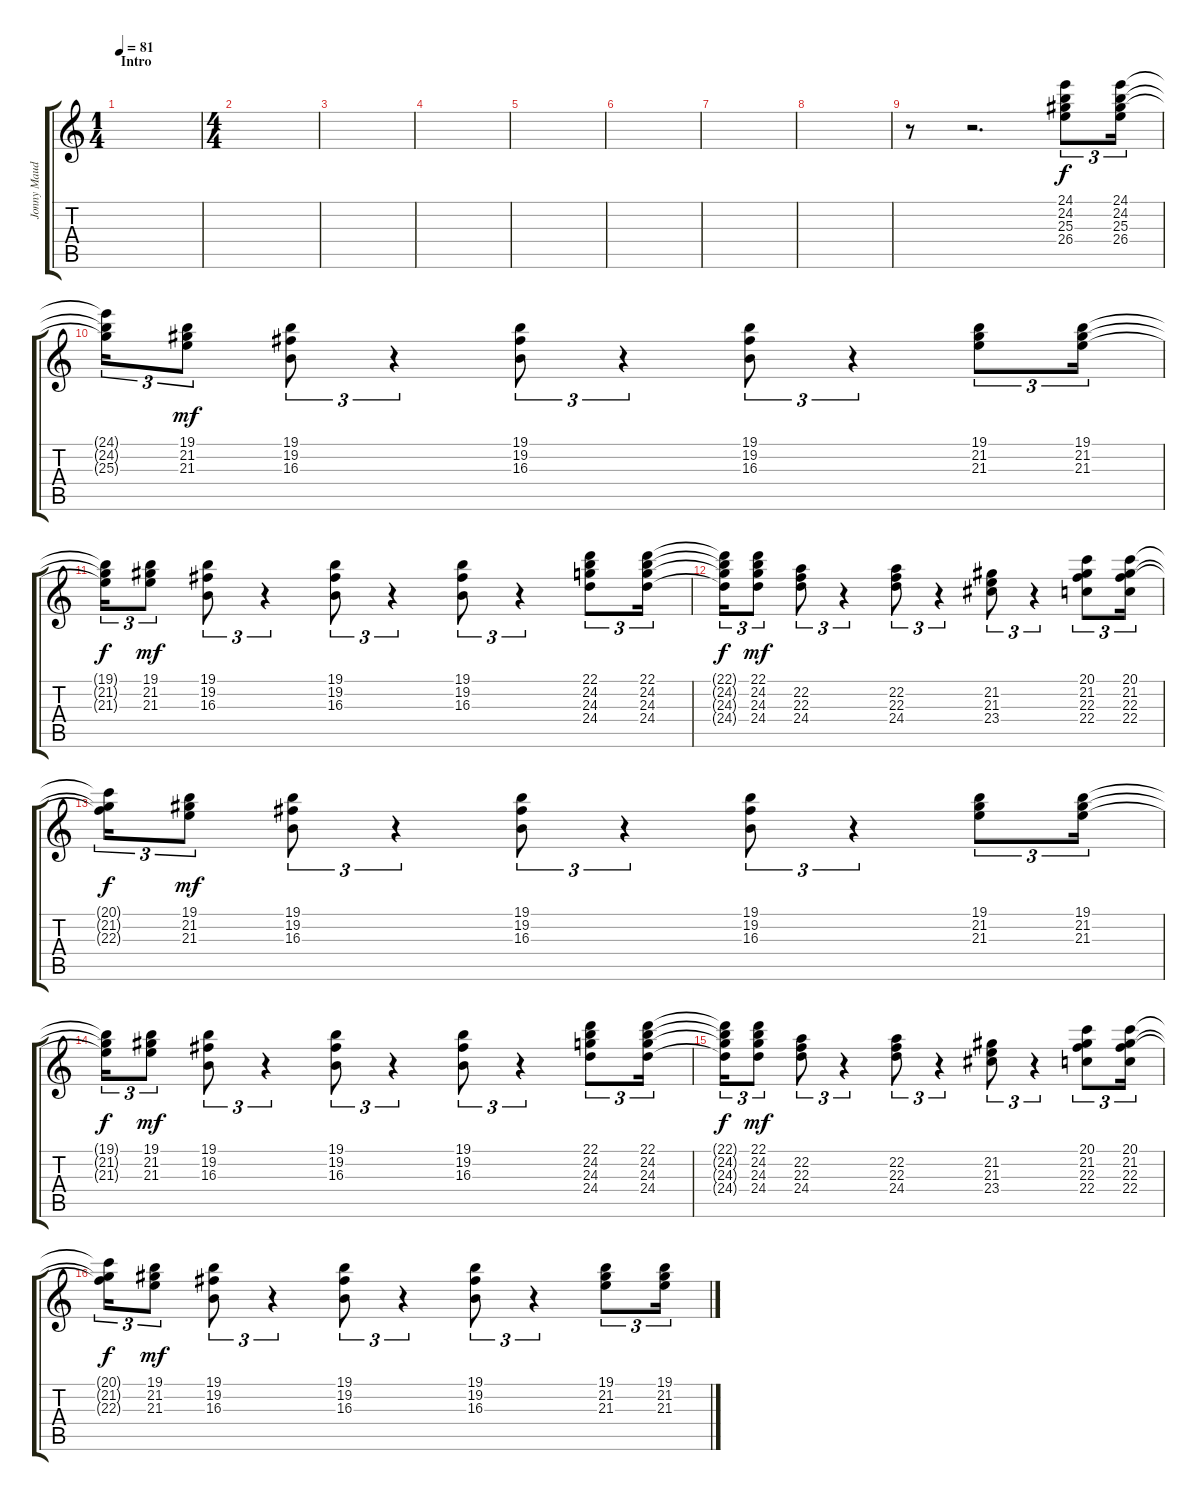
\track ("Jonny Maudling (Brass)" "Jonny Maud") {instrument brasssection}
\staff {score tabs}
\tuning (E4 B3 G3 D3 A2 E2) {hide}
\ts (1 4)
\section ("" "Intro")
\tempo 81
\clef g2
\ks c
|
\ts (4 4)
|
|
|
|
|
|
|
r.8 r.2{d} (24.1 24.2 25.3 26.4).8{tu (3 2)} (24.1 24.2 25.3 26.4).16{tu (3 2)} |
(24.1{t} 24.2{t} 25.3{t}).16{tu (3 2) dy f} (19.1 21.2 21.3).8{tu (3 2) dy mf} (19.1 19.2 16.3).8{tu (3 2)} r.4{tu (3 2)} (19.1 19.2 16.3).8{tu (3 2)} r.4{tu (3 2)} (19.1 19.2 16.3).8{tu (3 2)} r.4{tu (3 2)} (19.1 21.2 21.3).8{tu (3 2)} (19.1 21.2 21.3).16{tu (3 2)} |
(19.1{t} 21.2{t} 21.3{t}).16{tu (3 2) dy f} (19.1 21.2 21.3).8{tu (3 2) dy mf} (19.1 19.2 16.3).8{tu (3 2)} r.4{tu (3 2)} (19.1 19.2 16.3).8{tu (3 2)} r.4{tu (3 2)} (19.1 19.2 16.3).8{tu (3 2)} r.4{tu (3 2)} (22.1 24.2 24.3 24.4).8{tu (3 2)} (22.1 24.2 24.3 24.4).16{tu (3 2)} |
(22.1{t} 24.2{t} 24.3{t} 24.4{t}).16{tu (3 2) dy f} (22.1 24.2 24.3 24.4).8{tu (3 2) dy mf} (22.2 22.3 24.4).8{tu (3 2)} r.4{tu (3 2)} (22.2 22.3 24.4).8{tu (3 2)} r.4{tu (3 2)} (21.2 21.3 23.4).8{tu (3 2)} r.4{tu (3 2)} (20.1 21.2 22.3 22.4).8{tu (3 2)} (20.1 21.2 22.3 22.4).16{tu (3 2)} |
(20.1{t} 21.2{t} 22.3{t}).16{tu (3 2) dy f} (19.1 21.2 21.3).8{tu (3 2) dy mf} (19.1 19.2 16.3).8{tu (3 2)} r.4{tu (3 2)} (19.1 19.2 16.3).8{tu (3 2)} r.4{tu (3 2)} (19.1 19.2 16.3).8{tu (3 2)} r.4{tu (3 2)} (19.1 21.2 21.3).8{tu (3 2)} (19.1 21.2 21.3).16{tu (3 2)} |
(19.1{t} 21.2{t} 21.3{t}).16{tu (3 2) dy f} (19.1 21.2 21.3).8{tu (3 2) dy mf} (19.1 19.2 16.3).8{tu (3 2)} r.4{tu (3 2)} (19.1 19.2 16.3).8{tu (3 2)} r.4{tu (3 2)} (19.1 19.2 16.3).8{tu (3 2)} r.4{tu (3 2)} (22.1 24.2 24.3 24.4).8{tu (3 2)} (22.1 24.2 24.3 24.4).16{tu (3 2)} |
(22.1{t} 24.2{t} 24.3{t} 24.4{t}).16{tu (3 2) dy f} (22.1 24.2 24.3 24.4).8{tu (3 2) dy mf} (22.2 22.3 24.4).8{tu (3 2)} r.4{tu (3 2)} (22.2 22.3 24.4).8{tu (3 2)} r.4{tu (3 2)} (21.2 21.3 23.4).8{tu (3 2)} r.4{tu (3 2)} (20.1 21.2 22.3 22.4).8{tu (3 2)} (20.1 21.2 22.3 22.4).16{tu (3 2)} |
(20.1{t} 21.2{t} 22.3{t}).16{tu (3 2) dy f} (19.1 21.2 21.3).8{tu (3 2) dy mf} (19.1 19.2 16.3).8{tu (3 2)} r.4{tu (3 2)} (19.1 19.2 16.3).8{tu (3 2)} r.4{tu (3 2)} (19.1 19.2 16.3).8{tu (3 2)} r.4{tu (3 2)} (19.1 21.2 21.3).8{tu (3 2)} (19.1 21.2 21.3).16{tu (3 2)}
